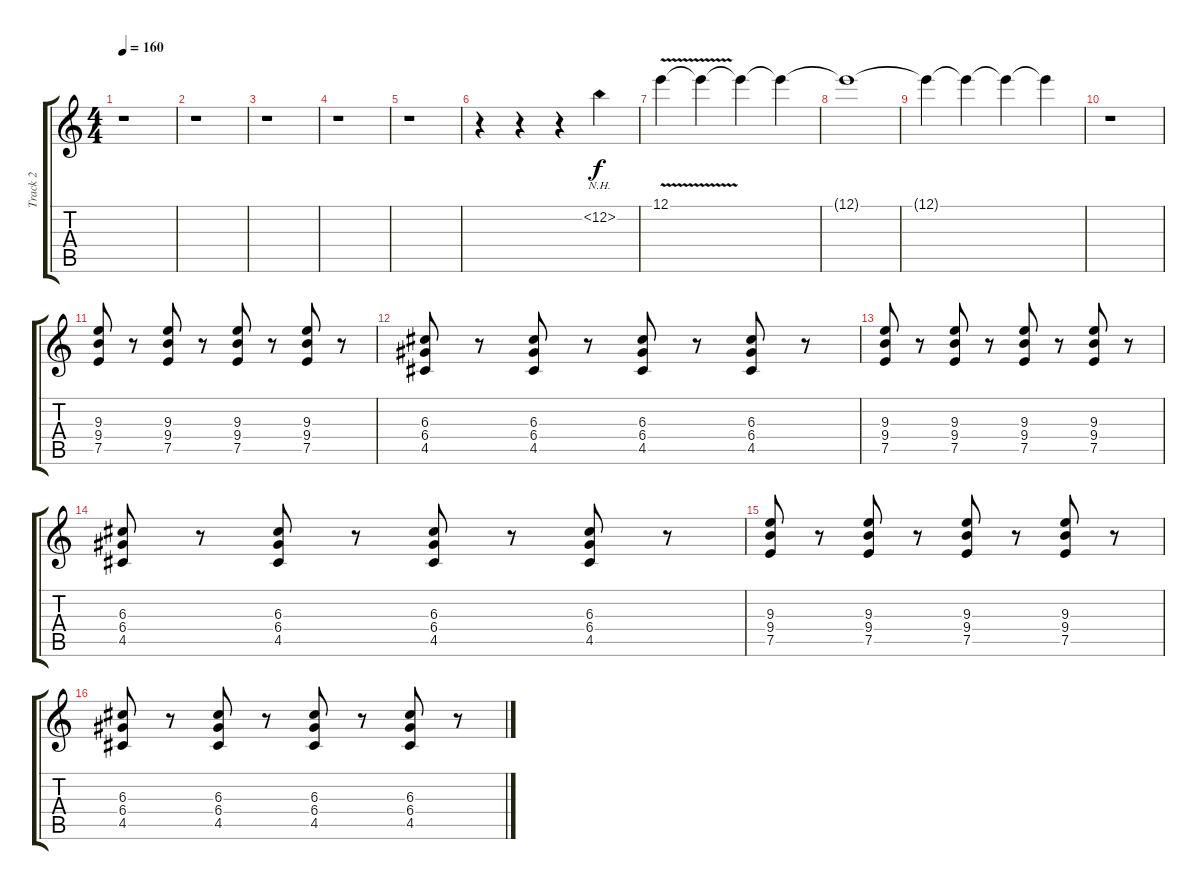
\track ("Track 2" "Track 2") {instrument overdrivenguitar}
\staff {score tabs}
\tuning (E4 B3 G3 D3 A2 E2) {hide}
\ts (4 4)
\tempo 160
\clef g2
\ks c
r.1{dy f instrument overdrivenguitar} |
r.1 |
r.1 |
r.1 |
r.1 |
r.4 r.4 r.4 12.2{nh}.4 |
12.1{v}.4 12.1{t}.4 12.1{t}.4 12.1{t}.4 |
12.1{t}.1 |
12.1{t}.4 12.1{t}.4 12.1{t}.4 12.1{t}.4 |
r.1 |
(9.3 9.4 7.5).8 r.8 (9.3 9.4 7.5).8 r.8 (9.3 9.4 7.5).8 r.8 (9.3 9.4 7.5).8 r.8 |
(6.3 6.4 4.5).8 r.8 (6.3 6.4 4.5).8 r.8 (6.3 6.4 4.5).8 r.8 (6.3 6.4 4.5).8 r.8 |
(9.3 9.4 7.5).8 r.8 (9.3 9.4 7.5).8 r.8 (9.3 9.4 7.5).8 r.8 (9.3 9.4 7.5).8 r.8 |
(6.3 6.4 4.5).8 r.8 (6.3 6.4 4.5).8 r.8 (6.3 6.4 4.5).8 r.8 (6.3 6.4 4.5).8 r.8 |
(9.3 9.4 7.5).8 r.8 (9.3 9.4 7.5).8 r.8 (9.3 9.4 7.5).8 r.8 (9.3 9.4 7.5).8 r.8 |
(6.3 6.4 4.5).8 r.8 (6.3 6.4 4.5).8 r.8 (6.3 6.4 4.5).8 r.8 (6.3 6.4 4.5).8 r.8
